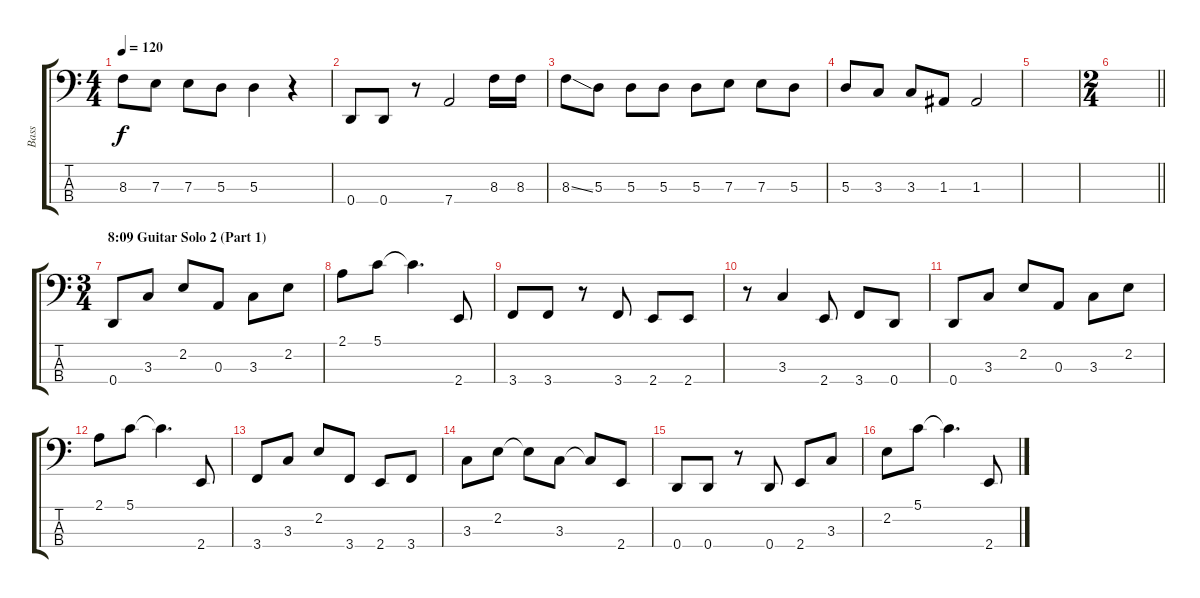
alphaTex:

\track ("Bass" "Bass") {instrument electricbassfinger}
\staff {score tabs}
\tuning (G2 D2 A1 D1) {hide}
\ts (4 4)
\tempo 120
\clef f4
\ks c
8.3.8{dy f} 7.3.8 7.3.8 5.3.8 5.3.4 r.4 |
0.4.8 0.4.8 r.8 7.4.2 8.3.16 8.3.16 |
8.3{ss}.8 5.3.8 5.3.8 5.3.8 5.3.8 7.3.8 7.3.8 5.3.8 |
5.3.8 3.3.8 3.3.8 1.3.8 1.3.2 |
|
\ts (2 4)
\barLineRight lightlight
|
\ts (3 4)
\section ("" "8:09 Guitar Solo 2 (Part 1)")
0.4.8 3.3.8 2.2.8 0.3.8 3.3.8 2.2.8 |
2.1.8 5.1.8 5.1{t}.4{d} 2.4.8 |
3.4.8 3.4.8 r.8 3.4.8 2.4.8 2.4.8 |
r.8 3.3.4 2.4.8 3.4.8 0.4.8 |
0.4.8 3.3.8 2.2.8 0.3.8 3.3.8 2.2.8 |
2.1.8 5.1.8 5.1{t}.4{d} 2.4.8 |
3.4.8 3.3.8 2.2.8 3.4.8 2.4.8 3.4.8 |
3.3.8 2.2.8 2.2{t}.8 3.3.8 3.3{t}.8 2.4.8 |
0.4.8 0.4.8 r.8 0.4.8 2.4.8 3.3.8 |
2.2.8 5.1.8 5.1{t}.4{d} 2.4.8
